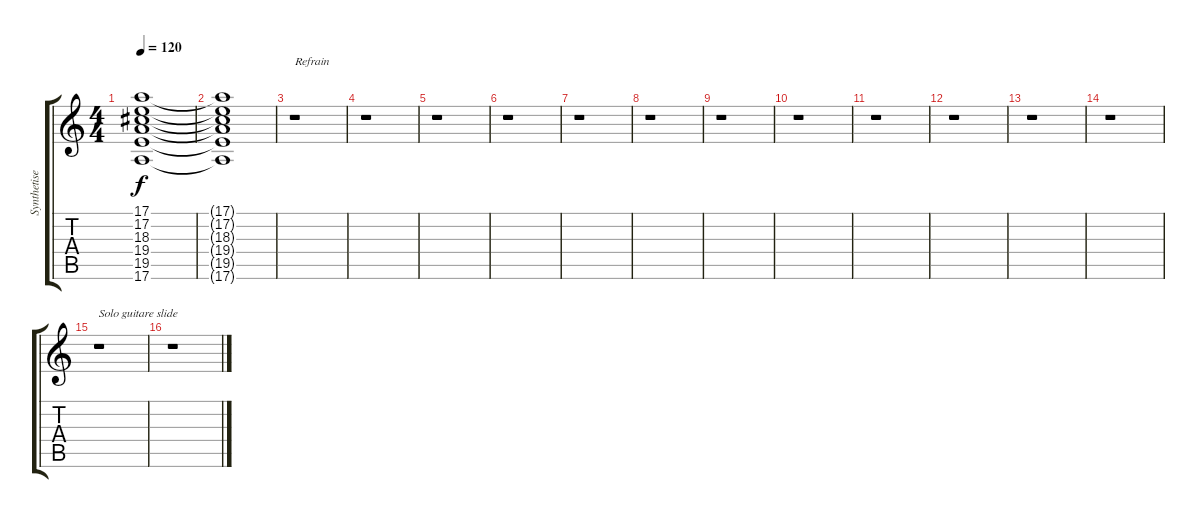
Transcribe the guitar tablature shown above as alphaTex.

\track ("Synthetiseur" "Synthetise") {instrument stringensemble1}
\staff {score tabs}
\tuning (E4 B3 G3 D3 A2 E2) {hide}
\ts (4 4)
\tempo 120
\clef g2
\ks c
(17.1 17.2 18.3 19.4 19.5 17.6).1{dy f} |
(17.1{t} 17.2{t} 18.3{t} 19.4{t} 19.5{t} 17.6{t}).1 |
r.1{txt "Refrain"} |
r.1 |
r.1 |
r.1 |
r.1 |
r.1 |
r.1 |
r.1 |
r.1 |
r.1 |
r.1 |
r.1 |
r.1{txt "Solo guitare slide"} |
r.1
